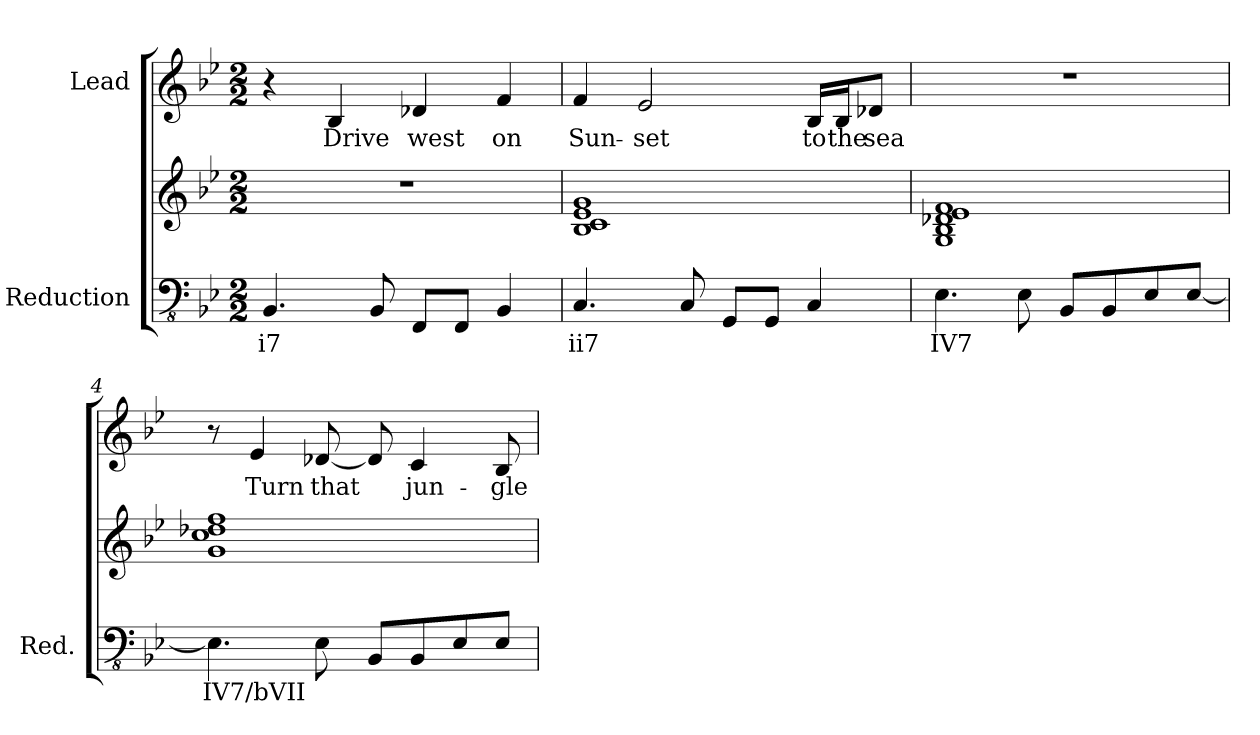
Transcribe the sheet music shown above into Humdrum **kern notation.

**kern	**text	**kern	**kern	**text
*part2	*part2	*part2	*part1	*part1
*staff3	*staff3	*staff2	*staff1	*staff1
*I"Reduction	*	*	*I"Lead	*
*I'Red.	*	*	*	*
!!LO:PB:g=z
*clefFv4	*	*clefG2	*clefG2	*
*k[b-e-]	*	*k[b-e-]	*k[b-e-]	*
*B-:	*	*B-:	*B-:	*
*M2/2	*	*M2/2	*M2/2	*
=1	=1	=1	=1	=1
!	!LO:LY:b:color=#000000	!	!	!
4.BBB-i/	i7	1r	4r	.
!	!	!	!	!LO:LY:b:color=#000000
.	.	.	4B-i/	Drive
8BBB-i/	.	.	.	.
!	!	!	!	!LO:LY:b:color=#000000
8FFFi/L	.	.	4d-Xi/	west
8FFFi/J	.	.	.	.
!	!	!	!	!LO:LY:b:color=#000000
4BBB-i/	.	.	4fi/	on
=2	=2	=2	=2	=2
!	!LO:LY:b:color=#000000	!	!	!
!	!	!	!	!LO:LY:b:color=#000000
4.CCi/	ii7	1B-i 1ci 1e-i 1gi	4fi/	Sun-
!	!	!	!	!LO:LY:b:color=#000000
.	.	.	2e-i/	-set
8CCi/	.	.	.	.
8GGGi/L	.	.	.	.
8GGGi/J	.	.	.	.
!	!	!	!	!LO:LY:b:color=#000000
4CCi/	.	.	16B-i/LL	to
!	!	!	!	!LO:LY:b:color=#000000
.	.	.	16B-i/J	the
!	!	!	!	!LO:LY:b:color=#000000
.	.	.	8d-Xi/J	sea
=3	=3	=3	=3	=3
!	!LO:LY:b:color=#000000	!	!	!
4.EE-i\	IV7	1Gi 1B-i 1d-Xi 1e-i 1fi	1r	.
8EE-i\	.	.	.	.
8BBB-i/L	.	.	.	.
8BBB-i/	.	.	.	.
8EE-i/	.	.	.	.
[<8EE-i/J	.	.	.	.
=4	=4	=4	=4	=4
!	!LO:LY:b:color=#000000	!	!	!
4.EE-i\]	IV7/bVII	1gi 1cci 1dd-Xi 1ffi	8r	.
!	!	!	!	!LO:LY:b:color=#000000
.	.	.	4e-i/	Turn
!	!	!	!	!LO:LY:b:color=#000000
8EE-i\	.	.	[<8d-Xi/	that
8BBB-i/L	.	.	8d-i/]	.
!	!	!	!	!LO:LY:b:color=#000000
8BBB-i/	.	.	4ci/	jun-
8EE-i/	.	.	.	.
!	!	!	!	!LO:LY:b:color=#000000
8EE-i/J	.	.	8B-i/	-gle
=	=	=	=	=
*-	*-	*-	*-	*-
